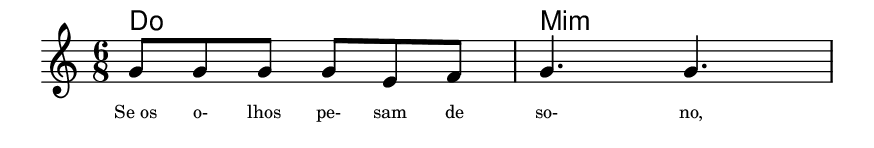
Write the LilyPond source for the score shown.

\version "2.20.0"
#(set! paper-alist (cons '("linha" . (cons (* 148 mm) (* 25 mm))) paper-alist))

\paper {
  #(set-paper-size "linha")
  ragged-right = ##f
}

\language "portugues"


harmonia = \chordmode {
    %\partial 8
%harmonia
  do2. mi:m
%/harmonia
}
melodia = \fixed do' {
    \key do \major
    \time 6/8
    %\partial 8
%recitação
  sol8 sol sol sol mi fa
  sol4. sol4.
%/recitação
}
letra = \lyricmode {
    \teeny
    Se_os o- lhos pe- sam de so- no,
    %\tweak self-alignment-X #-1 \markup{\bold{dei}-me por pie-}
    %\tweak self-alignment-X #-1 \markup{\bold{da}de e escu-}
    %\tweak self-alignment-X #-1 \markup{\bold{tai} minha ora-}
    %\tweak self-alignment-X #-1 \markup{\bold{ção!}}
}

\book {
  \paper {
      indent = 0\mm
      scoreTitleMarkup = \markup {
          %\with-color #red
          \fromproperty #'header:piece
      }
  }
  \header {
    %piece = "Ant. 1"
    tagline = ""
  }
  \score {
    <<
      \new ChordNames {
        \set chordChanges = ##t
		\set noChordSymbol = ""
        \harmonia
      }
      \new Voice = "canto" { \melodia }
      \new Lyrics \lyricsto "canto" \letra
    >>
  }
}
